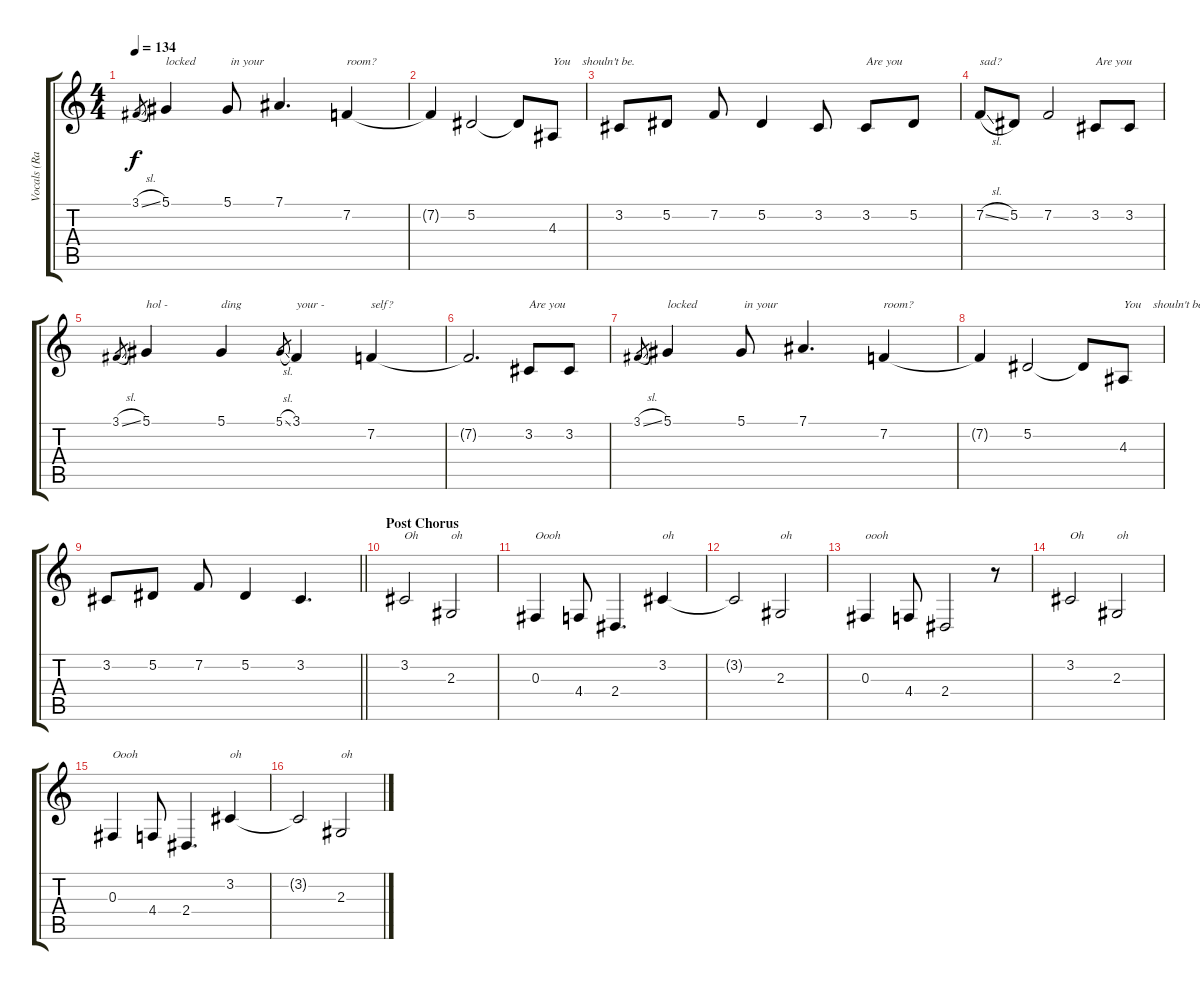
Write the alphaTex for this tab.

\track ("Vocals (Raine Maida)" "Vocals (Ra") {instrument acousticgrandpiano bank 1}
\staff {score tabs}
\tuning (Eb4 Bb3 Gb3 Db3 Ab2 Db2) {hide}
\ts (4 4)
\tempo 134
\clef g2
\ks c
3.1{sl}.8{gr dy f} 5.1.4{txt "locked"} 5.1.8{txt " in your"} 7.1.4{d} 7.2.4{txt "room?"} |
7.2{t}.4 5.2.2 5.2{t}.8 4.3.8{txt "You    shouln't be."} |
3.2.8 5.2.8 7.2.8 5.2.4 3.2.8 3.2.8{txt "Are you"} 5.2.8 |
7.2{sl}.8{txt "sad?"} 5.2.8 7.2.2 3.2.8{txt "Are you"} 3.2.8 |
3.1{sl}.8{gr} 5.1.4{txt "hol -"} 5.1.4{txt "ding"} 5.1{sl}.8{gr} 3.1.4{txt "your -"} 7.2.4{txt "self?"} |
7.2{t}.2{d} 3.2.8{txt "Are you"} 3.2.8 |
3.1{sl}.8{gr} 5.1.4{txt "locked"} 5.1.8{txt " in your"} 7.1.4{d} 7.2.4{txt "room?"} |
7.2{t}.4 5.2.2 5.2{t}.8 4.3.8{txt "You    shouln't be."} |
\barLineRight lightlight
3.2.8 5.2.8 7.2.8 5.2.4 3.2.4{d} |
\section ("" "Post Chorus")
3.2.2{txt "Oh"} 2.3.2{txt "oh"} |
0.3.4{txt "Oooh"} 4.4.8 2.4.4{d} 3.2.4{txt "oh"} |
3.2{t}.2 2.3.2{txt "oh"} |
0.3.4{txt "oooh"} 4.4.8 2.4.2 r.8 |
3.2.2{txt "Oh"} 2.3.2{txt "oh"} |
0.3.4{txt "Oooh"} 4.4.8 2.4.4{d} 3.2.4{txt "oh"} |
3.2{t}.2 2.3.2{txt "oh"}
